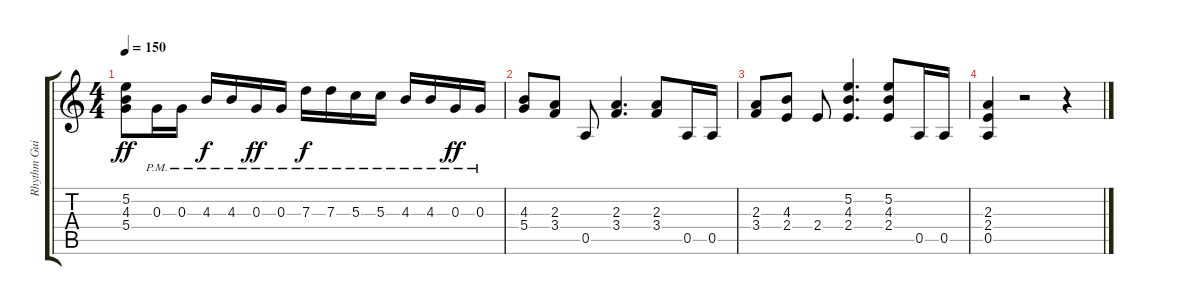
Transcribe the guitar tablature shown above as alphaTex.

\track ("Rhythm Guitar" "Rhythm Gui") {instrument overdrivenguitar}
\staff {score tabs}
\tuning (E4 B3 G3 D3 A2 E2) {hide}
\ts (4 4)
\tempo 150
\clef g2
\ks c
(5.2{t} 4.3 5.4).8{dy ff} 0.3{pm}.16 0.3{pm}.16 4.3{pm}.16{dy f} 4.3{pm}.16 0.3{pm}.16{dy ff} 0.3{pm}.16 7.3{pm}.16{dy f} 7.3{pm}.16 5.3{pm}.16 5.3{pm}.16 4.3{pm}.16 4.3{pm}.16 0.3{pm}.16{dy ff} 0.3{pm}.16 |
(4.3 5.4).8 (2.3 3.4).8 0.5.8 (2.3 3.4).4{d} (2.3 3.4).8 0.5.16 0.5.16 |
(2.3 3.4).8 (4.3 2.4).8 2.4.8 (5.2 4.3 2.4).4{d} (5.2 4.3 2.4).8 0.5.16 0.5.16 |
(2.3 2.4 0.5).4 r.2 r.4
